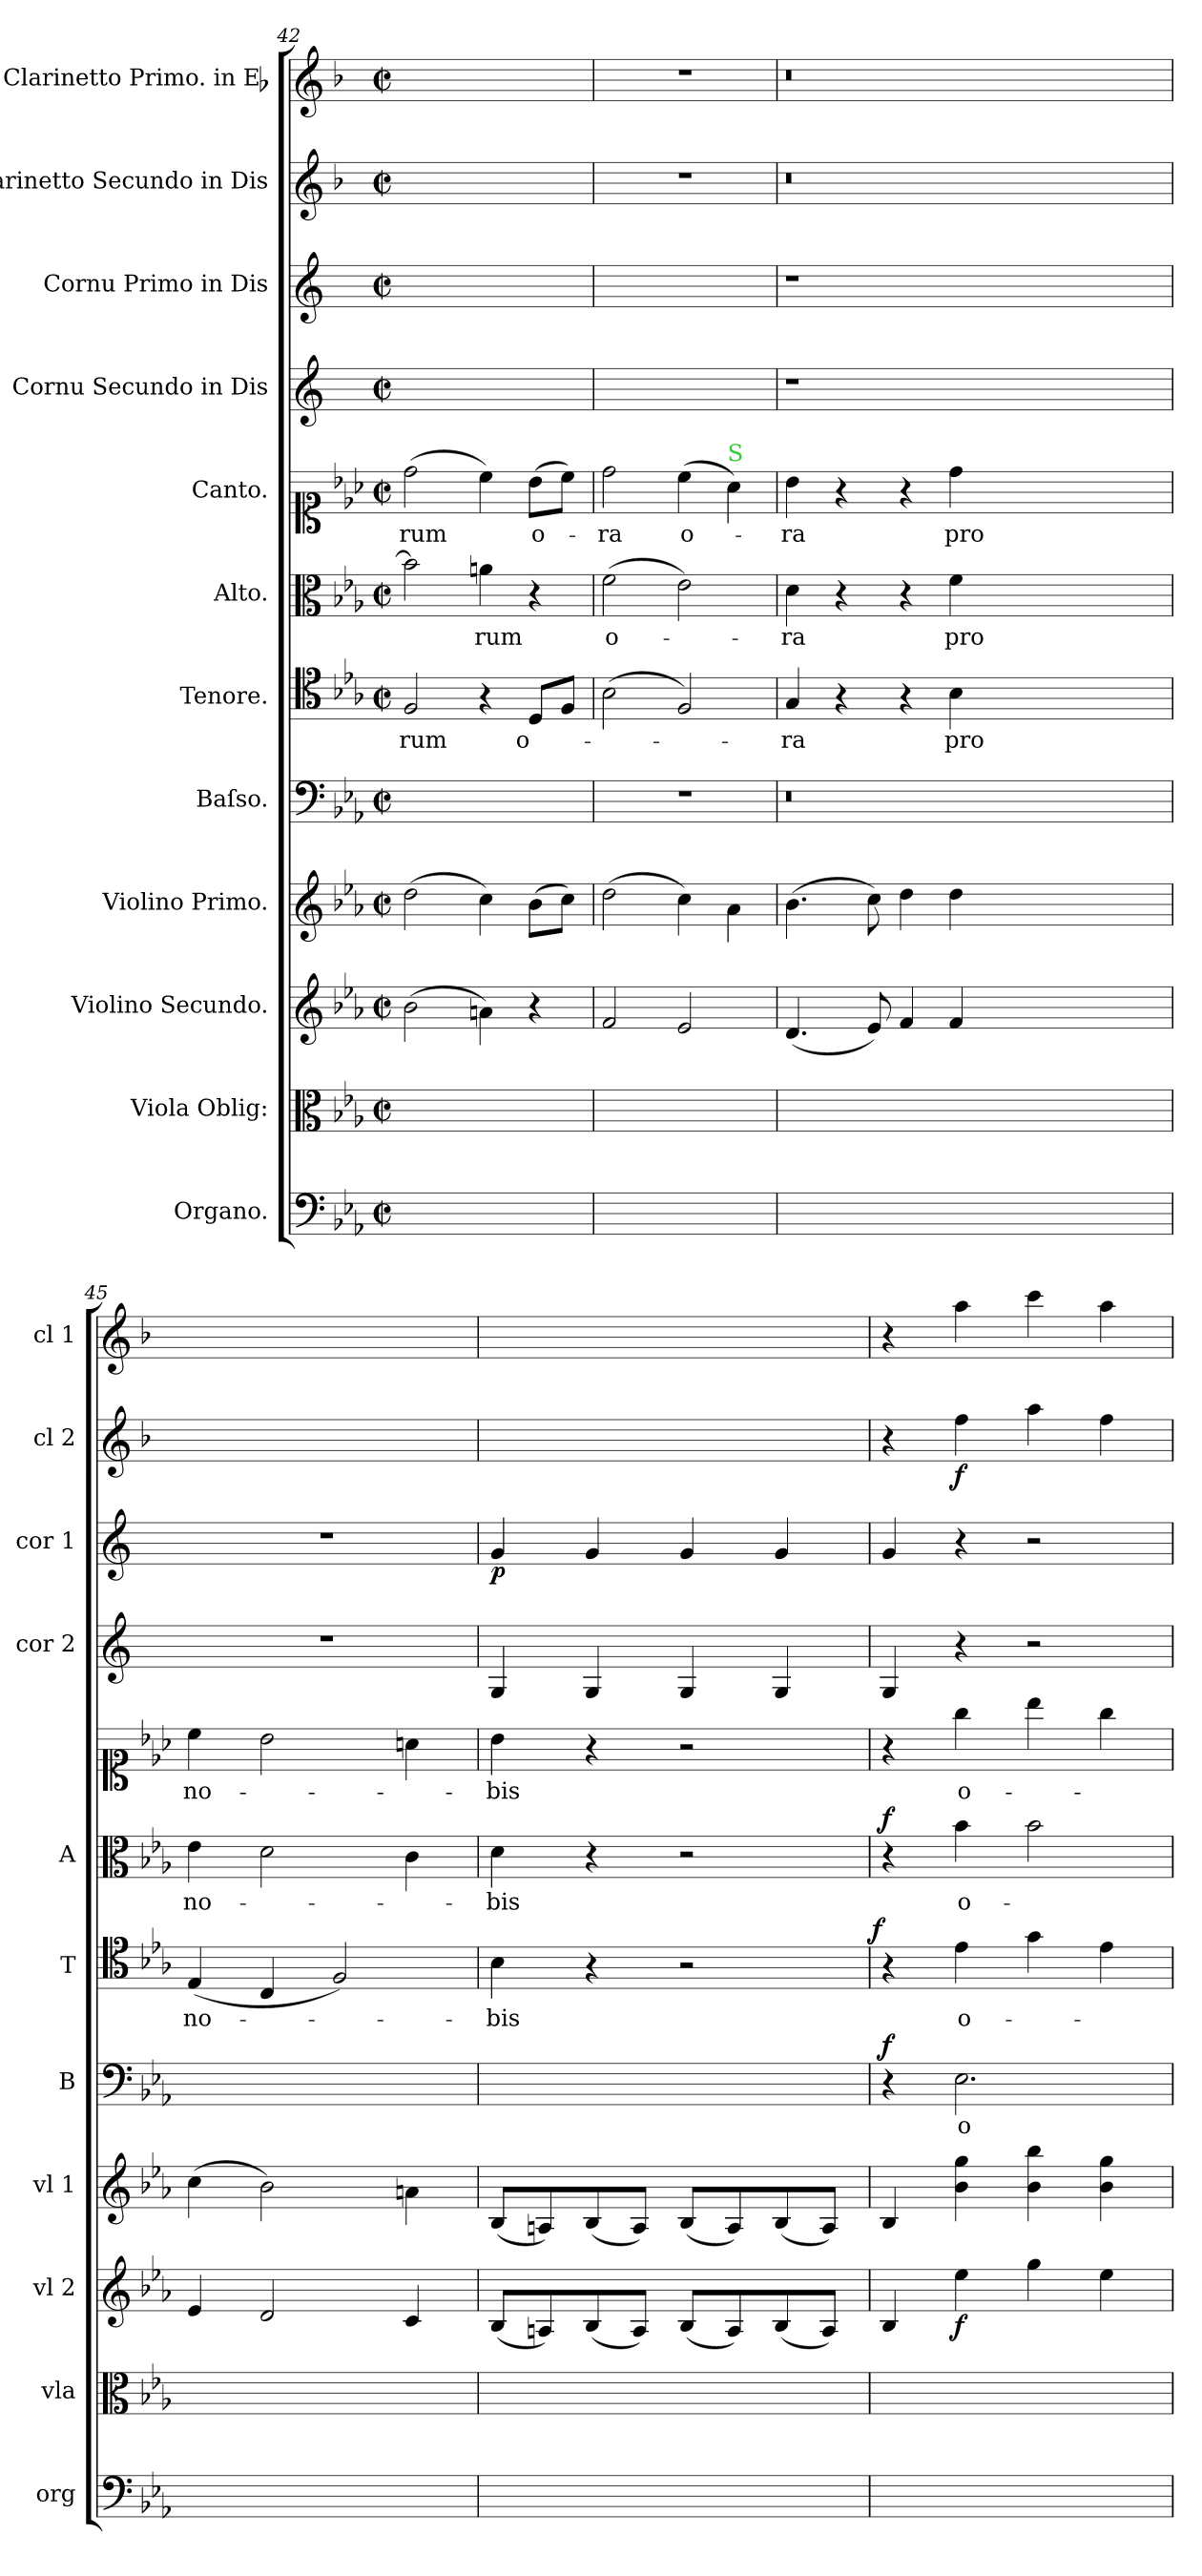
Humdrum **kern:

**kern	**kern	**kern	**dynam	**kern	**dynam	**kern	**text	**dynam	**kern	**text	**dynam	**kern	**text	**dynam	**kern	**text	**dynam	**kern	**dynam	**kern	**dynam	**kern	**dynam	**kern
*part12	*part11	*part10	*part10	*part9	*part9	*part8	*part8	*part8	*part7	*part7	*part7	*part6	*part6	*part6	*part5	*part5	*part5	*part4	*part4	*part3	*part3	*part2	*part2	*part1
*staff12	*staff11	*staff10	*staff10	*staff9	*staff9	*staff8	*staff8	*staff8	*staff7	*staff7	*staff7	*staff6	*staff6	*staff6	*staff5	*staff5	*staff5	*staff4	*staff4	*staff3	*staff3	*staff2	*staff2	*staff1
*I"Organo.	*I"Viola Oblig:	*I"Violino Secundo.	*	*I"Violino Primo.	*	*I"Baſso.	*	*	*I"Tenore.	*	*	*I"Alto.	*	*	*I"Canto.	*	*	*I"Cornu Secundo in Dis	*	*I"Cornu Primo in Dis	*	*I"Clarinetto Secundo in Dis	*	*I"Clarinetto Primo. in Eb
*I'org	*I'vla	*I'vl 2	*	*I'vl 1	*	*I'B	*	*	*I'T	*	*	*I'A	*	*	*	*	*	*I'cor 2	*	*I'cor 1	*	*I'cl 2	*	*I'cl 1
*clefF4	*clefC3	*clefG2	*	*clefG2	*	*clefF4	*	*	*clefC4	*	*	*clefC3	*	*	*clefC1	*	*	*clefG2	*	*clefG2	*	*clefG2	*	*clefG2
*	*	*	*	*	*	*	*	*	*	*	*	*	*	*	*	*	*	*ITrd5c9	*	*ITrd5c9	*	*ITrd1c2	*	*ITrd1c2
*k[b-e-a-]	*k[b-e-a-]	*k[b-e-a-]	*	*k[b-e-a-]	*	*k[b-e-a-]	*	*	*k[b-e-a-]	*	*	*k[b-e-a-]	*	*	*k[b-e-a-]	*	*	*k[b-e-a-]	*	*k[b-e-a-]	*	*k[b-e-a-]	*	*k[b-e-a-]
*E-:	*E-:	*E-:	*	*E-:	*	*E-:	*	*	*E-:	*	*	*E-:	*	*	*E-:	*	*	*E-:	*	*E-:	*	*E-:	*	*E-:
*M2/2	*M2/2	*M2/2	*	*M2/2	*	*M2/2	*	*	*M2/2	*	*	*M2/2	*	*	*M2/2	*	*	*M2/2	*	*M2/2	*	*M2/2	*	*M2/2
*met(c|)	*met(c|)	*met(c|)	*	*met(c|)	*	*met(c|)	*	*	*met(c|)	*	*	*met(c|)	*	*	*met(c|)	*	*	*met(c|)	*	*met(c|)	*	*met(c|)	*	*met(c|)
=42	=42	=42	=42	=42	=42	=42	=42	=42	=42	=42	=42	=42	=42	=42	=42	=42	=42	=42	=42	=42	=42	=42	=42	=42
1ryy	1ryy	(2b-\	.	(2dd\	.	1ryy	.	.	2F/	-rum	.	2b-\]	.	.	(2dd\	-rum	.	1ryy	.	1ryy	.	1ryy	.	1ryy
.	.	4an\)	.	4cc\)	.	.	.	.	4r	.	.	4an\	-rum	.	4cc\)	.	.	.	.	.	.	.	.	.
.	.	4r	.	(8b-\L	.	.	.	.	8D/L	o-	.	4r	.	.	(8b-\L	o-	.	.	.	.	.	.	.	.
.	.	.	.	8cc\J)	.	.	.	.	8F/J	.	.	.	.	.	8cc\J)	.	.	.	.	.	.	.	.	.
=43	=43	=43	=43	=43	=43	=43	=43	=43	=43	=43	=43	=43	=43	=43	=43	=43	=43	=43	=43	=43	=43	=43	=43	=43
1ryy	1ryy	2f/	.	(2dd\	.	1r	.	.	(2B-\	.	.	(2f\	o-	.	2dd\	-ra	.	1ryy	.	1ryy	.	1r	.	1r
.	.	2e-/	.	4cc\)	.	.	.	.	2F/)	.	.	2e-\)	.	.	(4cc\	o-	.	.	.	.	.	.	.	.
!	!	!	!	!	!	!	!	!	!	!	!	!	!	!	!LO:TX:a:color=limegreen:t=S	!	!	!	!	!	!	!	!	!
.	.	.	.	4a-\	.	.	.	.	.	.	.	.	.	.	4a-\)	.	.	.	.	.	.	.	.	.
=44	=44	=44	=44	=44	=44	=44	=44	=44	=44	=44	=44	=44	=44	=44	=44	=44	=44	=44	=44	=44	=44	=44	=44	=44
1ryy	1ryy	(4.d/	.	(4.b-\	.	0.r	.	.	4G/	-ra	.	4d\	-ra	.	4b-\	-ra	.	1r	.	1r	.	0.r	.	0.r
.	.	.	.	.	.	.	.	.	4r	.	.	4r	.	.	4r	.	.	.	.	.	.	.	.	.
.	.	8e-/)	.	8cc\)	.	.	.	.	.	.	.	.	.	.	.	.	.	.	.	.	.	.	.	.
.	.	4f/	.	4dd\	.	.	.	.	4r	.	.	4r	.	.	4r	.	.	.	.	.	.	.	.	.
.	.	4f/	.	4dd\	.	.	.	.	4B-\	pro	.	4f\	pro	.	4dd\	pro	.	.	.	.	.	.	.	.
0ryy	0ryy	0ryy	.	0ryy	.	.	.	.	0ryy	.	.	0ryy	.	.	0ryy	.	.	0ryy	.	0ryy	.	.	.	.
=45	=45	=45	=45	=45	=45	=45	=45	=45	=45	=45	=45	=45	=45	=45	=45	=45	=45	=45	=45	=45	=45	=45	=45	=45
1ryy	1ryy	4e-/	.	(4cc\	.	1ryy	.	.	(>4E-/	no-	.	4e-\	no-	.	4cc\	no-	.	1r	.	1r	.	1ryy	.	1ryy
.	.	2d/	.	2b-\)	.	.	.	.	4C/	.	.	2d\	.	.	2b-\	.	.	.	.	.	.	.	.	.
.	.	.	.	.	.	.	.	.	2F/)	.	.	.	.	.	.	.	.	.	.	.	.	.	.	.
.	.	4c/	.	4an\	.	.	.	.	.	.	.	4c\	.	.	4an\	.	.	.	.	.	.	.	.	.
=46	=46	=46	=46	=46	=46	=46	=46	=46	=46	=46	=46	=46	=46	=46	=46	=46	=46	=46	=46	=46	=46	=46	=46	=46
!	!	!	!	!	!	!	!	!	!	!	!	!	!	!	!	!	!	!	!LO:DY:a	!	!	!	!	!
1ryy	1ryy	(8B-/L	.	(8B-/L	.	1ryy	.	.	4B-\	-bis	.	4d\	-bis	.	4b-\	-bis	.	4BB-/	piano	4B-/	p	1ryy	.	1ryy
.	.	8An/)	.	8An/)	.	.	.	.	.	.	.	.	.	.	.	.	.	.	.	.	.	.	.	.
.	.	(8B-/	.	(8B-/	.	.	.	.	4r	.	.	4r	.	.	4r	.	.	4BB-/	.	4B-/	.	.	.	.
.	.	8A/J)	.	8A/J)	.	.	.	.	.	.	.	.	.	.	.	.	.	.	.	.	.	.	.	.
.	.	(8B-/L	.	(8B-/L	.	.	.	.	2r	.	.	2r	.	.	2r	.	.	4BB-/	.	4B-/	.	.	.	.
.	.	8A/)	.	8A/)	.	.	.	.	.	.	.	.	.	.	.	.	.	.	.	.	.	.	.	.
.	.	(8B-/	.	(8B-/	.	.	.	.	.	.	.	.	.	.	.	.	.	4BB-/	.	4B-/	.	.	.	.
.	.	8A/J)	.	8A/J)	.	.	.	.	.	.	.	.	.	.	.	.	.	.	.	.	.	.	.	.
=47	=47	=47	=47	=47	=47	=47	=47	=47	=47	=47	=47	=47	=47	=47	=47	=47	=47	=47	=47	=47	=47	=47	=47	=47
!	!	!	!	!	!	!	!	!LO:DY:a	!	!	!LO:DY:a:rj	!	!	!LO:DY:a	!	!	!LO:DY:a	!	!	!	!	!	!	!
1ryy	1ryy	4B-/	.	4B-/	.	4r	.	f	4r	.	f	4r	.	f	4r	.	forto	4BB-/	.	4B-/	.	4r	.	4r
.	.	4ee-\	f	4b-\ 4gg\	forto	2.E-\	o-	.	4e-\	o-	.	4b-\	o-	.	4gg\	o-	.	4r	.	4r	.	4ee-\	f	4gg\
.	.	4gg\	.	4b-\ 4bb-\	.	.	.	.	4g\	.	.	2b-\	.	.	4bb-\	.	.	2r	.	2r	.	4gg\	.	4bb-\
.	.	4ee-\	.	4b-\ 4gg\	.	.	.	.	4e-\	.	.	.	.	.	4gg\	.	.	.	.	.	.	4ee-\	.	4gg\
=	=	=	=	=	=	=	=	=	=	=	=	=	=	=	=	=	=	=	=	=	=	=	=	=
*-	*-	*-	*-	*-	*-	*-	*-	*-	*-	*-	*-	*-	*-	*-	*-	*-	*-	*-	*-	*-	*-	*-	*-	*-
